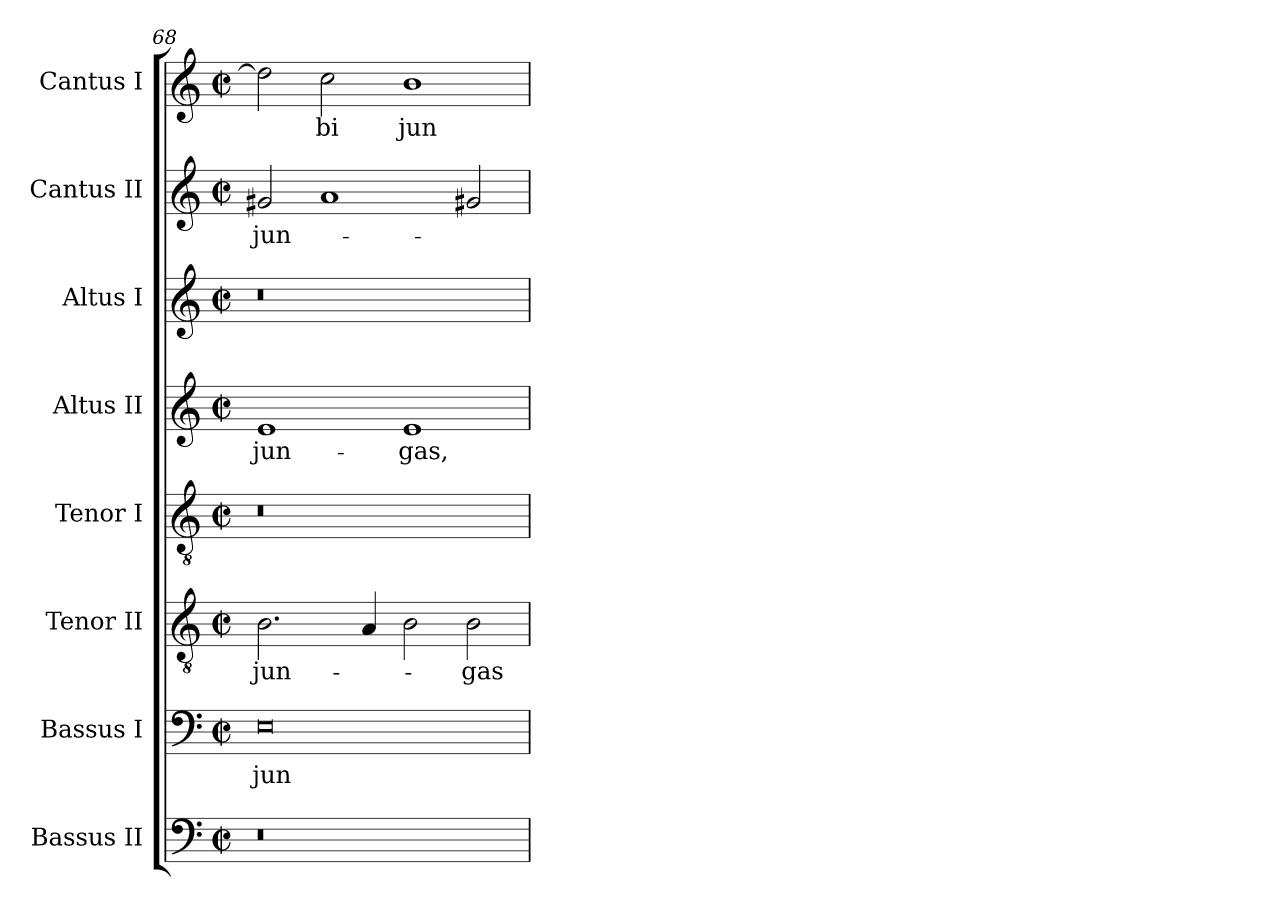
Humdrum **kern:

**kern	**kern	**text	**kern	**text	**kern	**kern	**text	**kern	**kern	**text	**kern	**text
*part8	*part7	*part7	*part6	*part6	*part5	*part4	*part4	*part3	*part2	*part2	*part1	*part1
*staff8	*staff7	*staff7	*staff6	*staff6	*staff5	*staff4	*staff4	*staff3	*staff2	*staff2	*staff1	*staff1
*I"Bassus II	*I"Bassus I	*	*I"Tenor II	*	*I"Tenor I	*I"Altus II	*	*I"Altus I	*I"Cantus II	*	*I"Cantus I	*
*I'B II	*I'B I	*	*I'T II	*	*I'T I	*I'A II	*	*I'A I	*I'C II	*	*I'C I	*
*clefF4	*clefF4	*	*clefGv2	*	*clefGv2	*clefG2	*	*clefG2	*clefG2	*	*clefG2	*
*	*k[]	*	*	*	*	*k[]	*	*k[]	*	*	*	*
*	*C:	*	*	*	*	*C:	*	*C:	*	*	*	*
*M2/2	*M2/2	*	*M2/2	*	*M2/2	*M2/2	*	*M2/2	*M2/2	*	*M2/2	*
*met(c|)	*met(c|)	*	*met(c|)	*	*met(c|)	*met(c|)	*	*met(c|)	*met(c|)	*	*met(c|)	*
=68	=68	=68	=68	=68	=68	=68	=68	=68	=68	=68	=68	=68
!	!	!LO:LY:b:cj	!	!LO:LY:b	!	!	!LO:LY:b:cj	!	!	!LO:LY:b	!	!
0r	0E	jun	2.B\	jun-	0r	1e	jun-	0r	2g#X/	jun-	2dd\]	.
!	!	!	!	!	!	!	!	!	!	!	!	!LO:LY:b:cj
.	.	.	.	.	.	.	.	.	1a	.	2cc\	bi
.	.	.	4A/	.	.	.	.	.	.	.	.	.
!	!	!	!	!	!	!	!LO:LY:b:cj	!	!	!	!	!LO:LY:b:cj
.	.	.	2B\	.	.	1e	-gas,	.	.	.	1b	jun
!	!	!	!	!LO:LY:b:cj	!	!	!	!	!	!	!	!
.	.	.	2B\	-gas	.	.	.	.	2g#X/	.	.	.
=	=	=	=	=	=	=	=	=	=	=	=	=
*-	*-	*-	*-	*-	*-	*-	*-	*-	*-	*-	*-	*-
